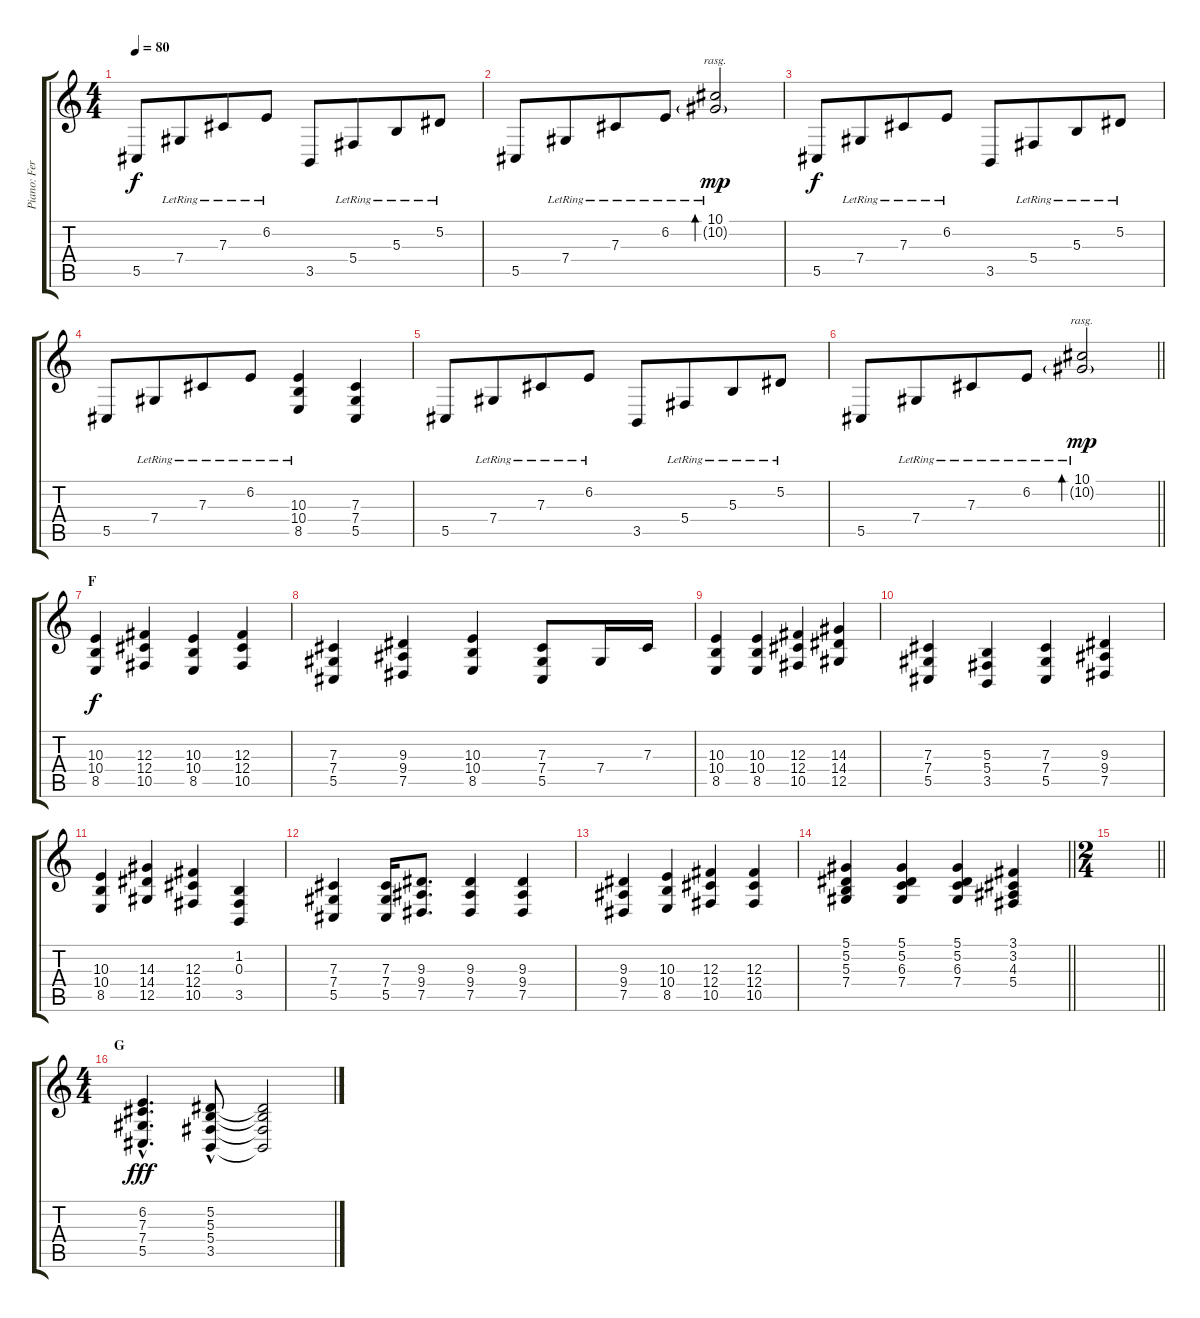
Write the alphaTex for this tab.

\track ("Piano: Ferdy" "Piano: Fer") {instrument brightacousticpiano}
\staff {score tabs}
\tuning (Eb4 Bb3 Gb3 Db3 Ab2 Eb2) {hide}
\ts (4 4)
\tempo 80
\clef g2
\ks c
5.5.8{dy f} 7.4{lr}.8{beam merge} 7.3{lr}.8 6.2{lr}.8 3.5.8 5.4{lr}.8{beam merge} 5.3{lr}.8 5.2{lr}.8 |
5.5.8 7.4{lr}.8{beam merge} 7.3{lr}.8 6.2{lr}.8 (10.1{lr} 10.2{g}).2{bd 480 rasg ii dy mp} |
5.5.8{dy f} 7.4{lr}.8{beam merge} 7.3{lr}.8 6.2{lr}.8 3.5.8 5.4{lr}.8{beam merge} 5.3{lr}.8 5.2{lr}.8 |
5.5.8 7.4{lr}.8{beam merge} 7.3{lr}.8 6.2{lr}.8 (10.3{lr} 10.4{lr} 8.5{lr}).4 (7.3 7.4 5.5).4 |
5.5.8 7.4{lr}.8{beam merge} 7.3{lr}.8 6.2{lr}.8 3.5.8 5.4{lr}.8{beam merge} 5.3{lr}.8 5.2{lr}.8 |
\barLineRight lightlight
5.5.8 7.4{lr}.8{beam merge} 7.3{lr}.8 6.2{lr}.8 (10.1{lr} 10.2{g}).2{bd 480 rasg ii dy mp} |
\section ("" "F")
(10.3 10.4 8.5).4{dy f} (12.3 12.4 10.5).4 (10.3 10.4 8.5).4 (12.3 12.4 10.5).4 |
(7.3 7.4 5.5).4 (9.3 9.4 7.5).4 (10.3 10.4 8.5).4 (7.3 7.4 5.5).8 7.4.16 7.3.16 |
(10.3 10.4 8.5).4 (10.3 10.4 8.5).4 (12.3 12.4 10.5).4 (14.3 14.4 12.5).4 |
(7.3 7.4 5.5).4 (5.3 5.4 3.5).4 (7.3 7.4 5.5).4 (9.3 9.4 7.5).4 |
(10.3 10.4 8.5).4 (14.3 14.4 12.5).4 (12.3 12.4 10.5).4 (1.2 0.3 3.5).4 |
(7.3 7.4 5.5).4 (7.3 7.4 5.5).16 (9.3 9.4 7.5).8{d} (9.3 9.4 7.5).4 (9.3 9.4 7.5).4 |
(9.3 9.4 7.5).4 (10.3 10.4 8.5).4 (12.3 12.4 10.5).4 (12.3 12.4 10.5).4 |
\barLineRight lightlight
(5.1 5.2 5.3 7.4).4 (5.1 5.2 6.3 7.4).4 (5.1 5.2 6.3 7.4).4 (3.1 3.2 4.3 5.4).4 |
\ts (2 4)
\barLineRight lightlight
|
\ts (4 4)
\section ("" "G")
(6.2{hac} 7.3{hac} 7.4{hac} 5.5{hac}).4{d dy fff} (5.2{hac} 5.3{hac} 5.4{hac} 3.5{hac}).8 (5.2{t} 5.3{t} 5.4{t} 3.5{t}).2
